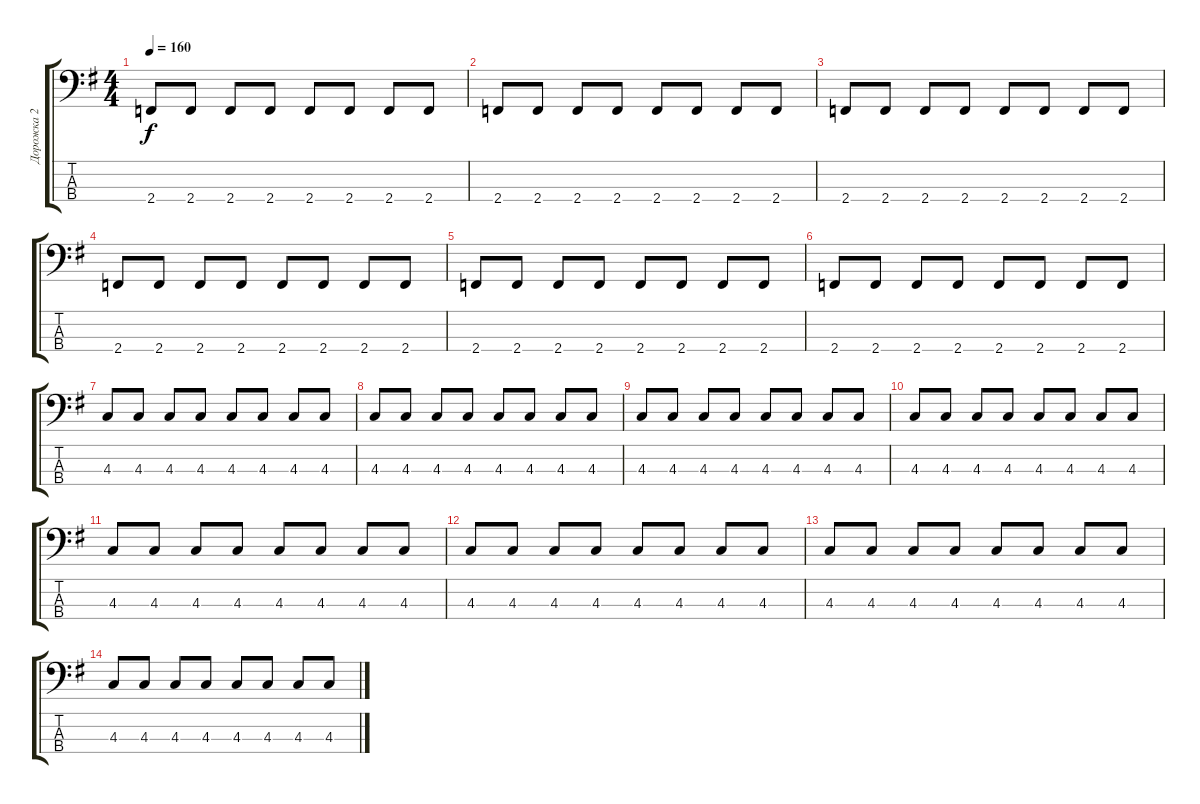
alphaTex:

\track ("Дорожка 2" "Дорожка 2") {instrument electricbassfinger}
\staff {score tabs}
\tuning (Gb2 Db2 Ab1 Eb1) {hide}
\ts (4 4)
\tempo 160
\clef f4
\ks eminor
2.4.8{dy f} 2.4.8 2.4.8 2.4.8 2.4.8 2.4.8 2.4.8 2.4.8 |
2.4.8 2.4.8 2.4.8 2.4.8 2.4.8 2.4.8 2.4.8 2.4.8 |
2.4.8 2.4.8 2.4.8 2.4.8 2.4.8 2.4.8 2.4.8 2.4.8 |
2.4.8 2.4.8 2.4.8 2.4.8 2.4.8 2.4.8 2.4.8 2.4.8 |
2.4.8 2.4.8 2.4.8 2.4.8 2.4.8 2.4.8 2.4.8 2.4.8 |
2.4.8 2.4.8 2.4.8 2.4.8 2.4.8 2.4.8 2.4.8 2.4.8 |
4.3.8 4.3.8 4.3.8 4.3.8 4.3.8 4.3.8 4.3.8 4.3.8 |
4.3.8 4.3.8 4.3.8 4.3.8 4.3.8 4.3.8 4.3.8 4.3.8 |
4.3.8 4.3.8 4.3.8 4.3.8 4.3.8 4.3.8 4.3.8 4.3.8 |
4.3.8 4.3.8 4.3.8 4.3.8 4.3.8 4.3.8 4.3.8 4.3.8 |
4.3.8 4.3.8 4.3.8 4.3.8 4.3.8 4.3.8 4.3.8 4.3.8 |
4.3.8 4.3.8 4.3.8 4.3.8 4.3.8 4.3.8 4.3.8 4.3.8 |
4.3.8 4.3.8 4.3.8 4.3.8 4.3.8 4.3.8 4.3.8 4.3.8 |
4.3.8 4.3.8 4.3.8 4.3.8 4.3.8 4.3.8 4.3.8 4.3.8
